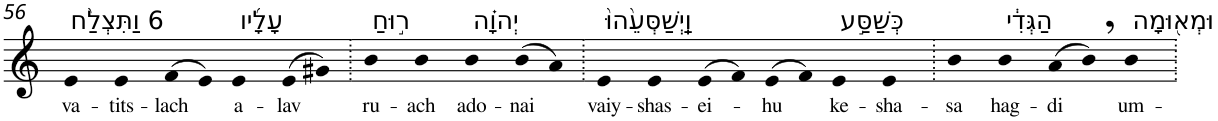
**kern	**text
*part1	*part1
*staff1	*staff1
*I"Piano	*
*I'Pno	*
!!LO:PB:g=z
*clefG2	*
*k[]	*
=56	=56
!LO:TX:a:t=6 וַתִּצְלַ֨ח	!
!	!LO:LY:b
4e	va-
!	!LO:LY:b
4e	-tits-
!	!LO:LY:b
(>8f	-lach
8e)	.
!LO:TX:a:t=עָלָ֜יו	!
!	!LO:LY:b
4e	a-
!	!LO:LY:b
(>8e	-lav
8g#X)	.
=57.	=57.
!LO:TX:a:t=ר֣וּחַ	!
!	!LO:LY:b
4b	ru-
!	!LO:LY:b
4b	-ach
!LO:TX:a:t=יְהוָ֗ה	!
!	!LO:LY:b
4b	ado-
!	!LO:LY:b
(>8b	-nai
8a)	.
=58.	=58.
!LO:TX:a:t=וַֽיְשַׁסְּעֵ֙הוּ֙	!
!	!LO:LY:b
4e	vaiy-
!	!LO:LY:b
4e	-shas-
!	!LO:LY:b
(>8e	-ei-
8f)	.
!	!LO:LY:b
(>8e	-hu
8f)	.
!LO:TX:a:t=כְּשַׁסַּ֣ע	!
!	!LO:LY:b
4e	ke-
!	!LO:LY:b
4e	-sha-
=59.	=59.
!	!LO:LY:b
4b	-sa
!LO:TX:a:t=הַגְּדִ֔י	!
!	!LO:LY:b
4b	hag-
!	!LO:LY:b
(>8a	-di
8b,)	.
!LO:TX:a:t=וּמְא֖וּמָה	!
!	!LO:LY:b
4b	um-
=.	=.
*-	*-
